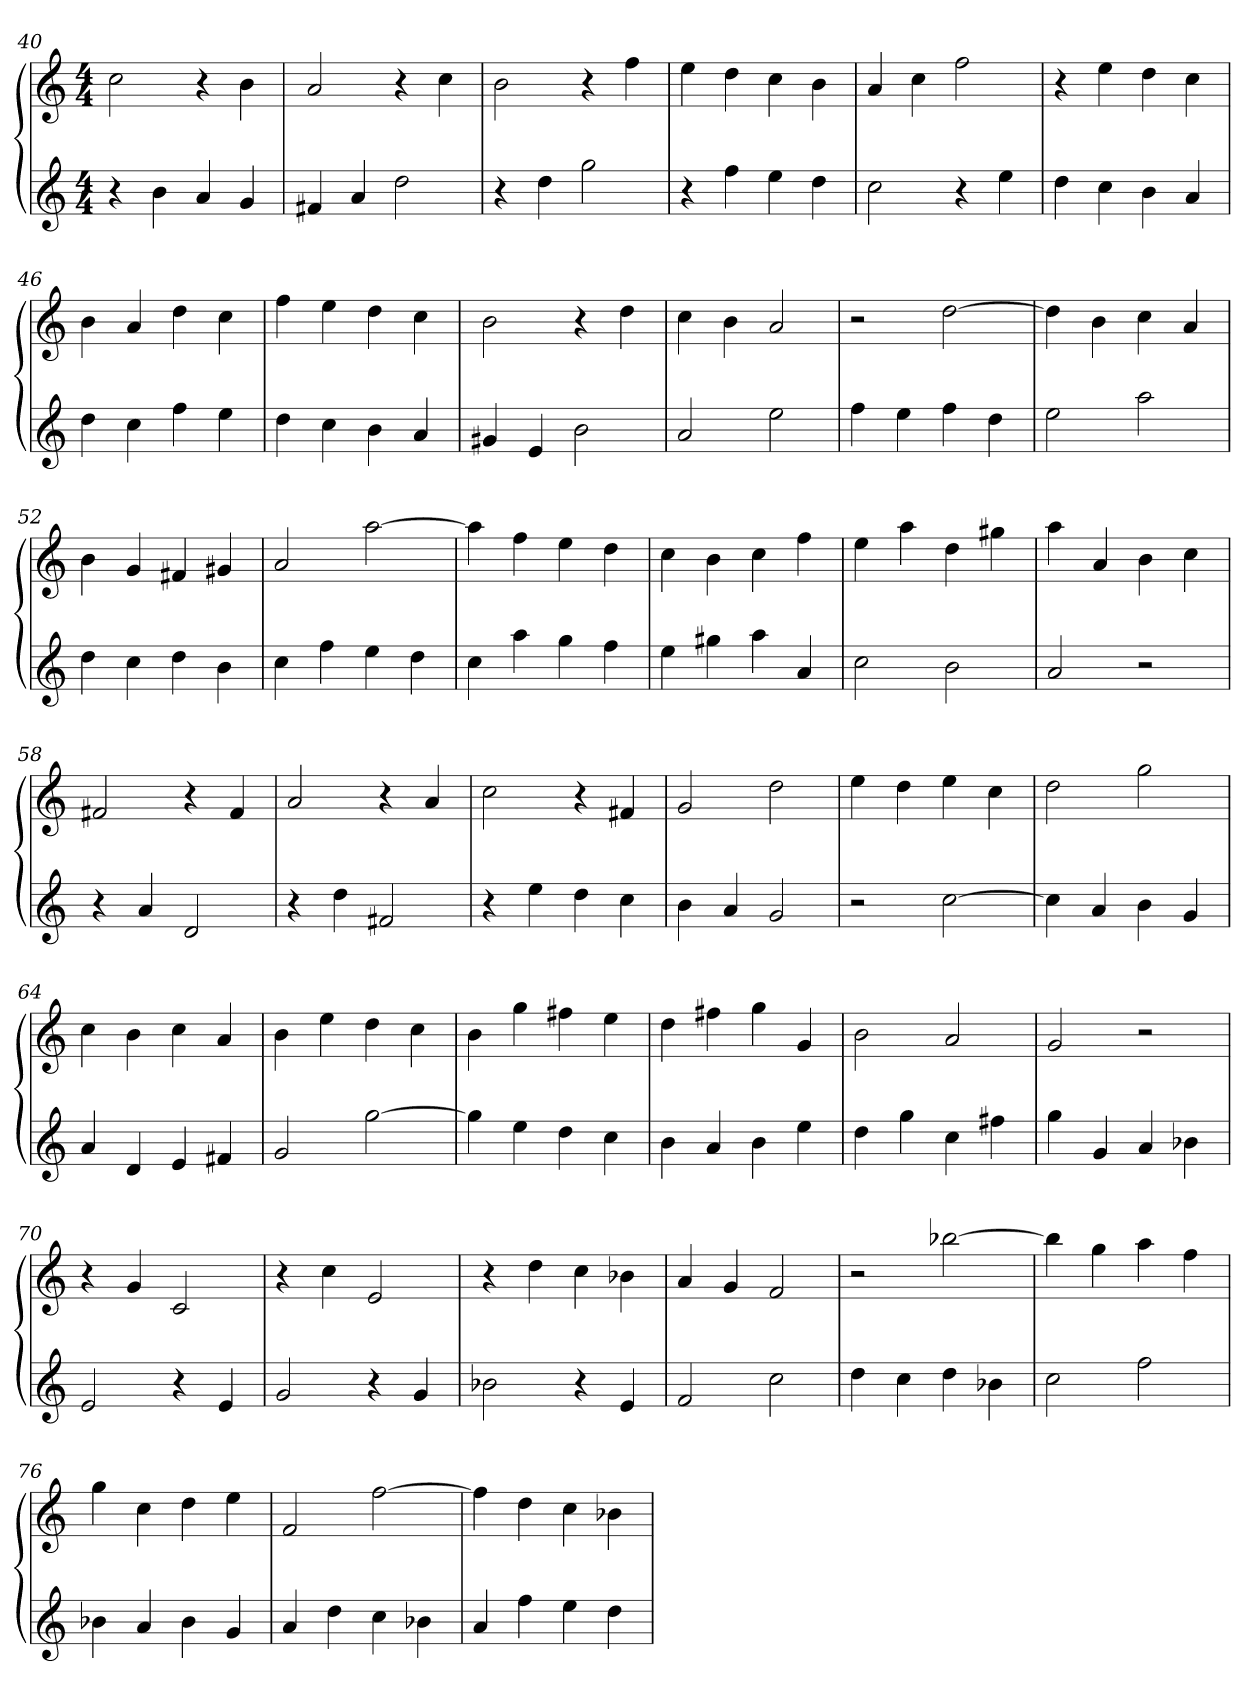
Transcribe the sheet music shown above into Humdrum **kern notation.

**kern	**kern
*part2	*part1
*staff2	*staff1
!!LO:LB:g=z
*clefG2	*clefG2
*k[]	*k[]
*M4/4	*M4/4
=40	=40
4r	2cc\
4b\	.
4a/	4r
4g/	4b\
=41	=41
4f#X/	2a/
4a/	.
2dd\	4r
.	4cc\
=42	=42
4r	2b\
4dd\	.
2gg\	4r
.	4ff\
=43	=43
4r	4ee\
4ff\	4dd\
4ee\	4cc\
4dd\	4b\
=44	=44
2cc\	4a/
.	4cc\
4r	2ff\
4ee\	.
=45	=45
4dd\	4r
4cc\	4ee\
4b\	4dd\
4a/	4cc\
=46	=46
4dd\	4b\
4cc\	4a/
4ff\	4dd\
4ee\	4cc\
=47	=47
4dd\	4ff\
4cc\	4ee\
4b\	4dd\
4a/	4cc\
=48	=48
4g#X/	2b\
4e/	.
2b\	4r
.	4dd\
=49	=49
2a/	4cc\
.	4b\
2ee\	2a/
!!LO:PB:g=z
=50	=50
4ff\	2r
4ee\	.
4ff\	[2dd\
4dd\	.
=51	=51
2ee\	4dd\]
.	4b\
2aa\	4cc\
.	4a/
=52	=52
4dd\	4b\
4cc\	4g/
4dd\	4f#X/
4b\	4g#X/
=53	=53
4cc\	2a/
4ff\	.
4ee\	[2aa\
4dd\	.
=54	=54
4cc\	4aa\]
4aa\	4ff\
4gg\	4ee\
4ff\	4dd\
=55	=55
4ee\	4cc\
4gg#X\	4b\
4aa\	4cc\
4a/	4ff\
=56	=56
2cc\	4ee\
.	4aa\
2b\	4dd\
.	4gg#X\
=57	=57
2a/	4aa\
.	4a/
2r	4b\
.	4cc\
=58	=58
4r	2f#X/
4a/	.
2d/	4r
.	4f#/
!!LO:LB:g=z
=59	=59
4r	2a/
4dd\	.
2f#X/	4r
.	4a/
=60	=60
4r	2cc\
4ee\	.
4dd\	4r
4cc\	4f#X/
=61	=61
4b\	2g/
4a/	.
2g/	2dd\
=62	=62
2r	4ee\
.	4dd\
[2cc\	4ee\
.	4cc\
=63	=63
4cc\]	2dd\
4a/	.
4b\	2gg\
4g/	.
=64	=64
4a/	4cc\
4d/	4b\
4e/	4cc\
4f#X/	4a/
=65	=65
2g/	4b\
.	4ee\
[2gg\	4dd\
.	4cc\
=66	=66
4gg\]	4b\
4ee\	4gg\
4dd\	4ff#X\
4cc\	4ee\
=67	=67
4b\	4dd\
4a/	4ff#X\
4b\	4gg\
4ee\	4g/
!!LO:LB:g=z
=68	=68
4dd\	2b\
4gg\	.
4cc\	2a/
4ff#X\	.
=69	=69
4gg\	2g/
4g/	.
4a/	2r
4b-X\	.
=70	=70
2e/	4r
.	4g/
4r	2c/
4e/	.
=71	=71
2g/	4r
.	4cc\
4r	2e/
4g/	.
=72	=72
2b-X\	4r
.	4dd\
4r	4cc\
4e/	4b-X\
=73	=73
2f/	4a/
.	4g/
2cc\	2f/
=74	=74
4dd\	2r
4cc\	.
4dd\	[2bb-X\
4b-X\	.
=75	=75
2cc\	4bb-\]
.	4gg\
2ff\	4aa\
.	4ff\
=76	=76
4b-X\	4gg\
4a/	4cc\
4b-\	4dd\
4g/	4ee\
!!LO:LB:g=z
=77	=77
4a/	2f/
4dd\	.
4cc\	[2ff\
4b-X\	.
=78	=78
4a/	4ff\]
4ff\	4dd\
4ee\	4cc\
4dd\	4b-X\
=	=
*-	*-
